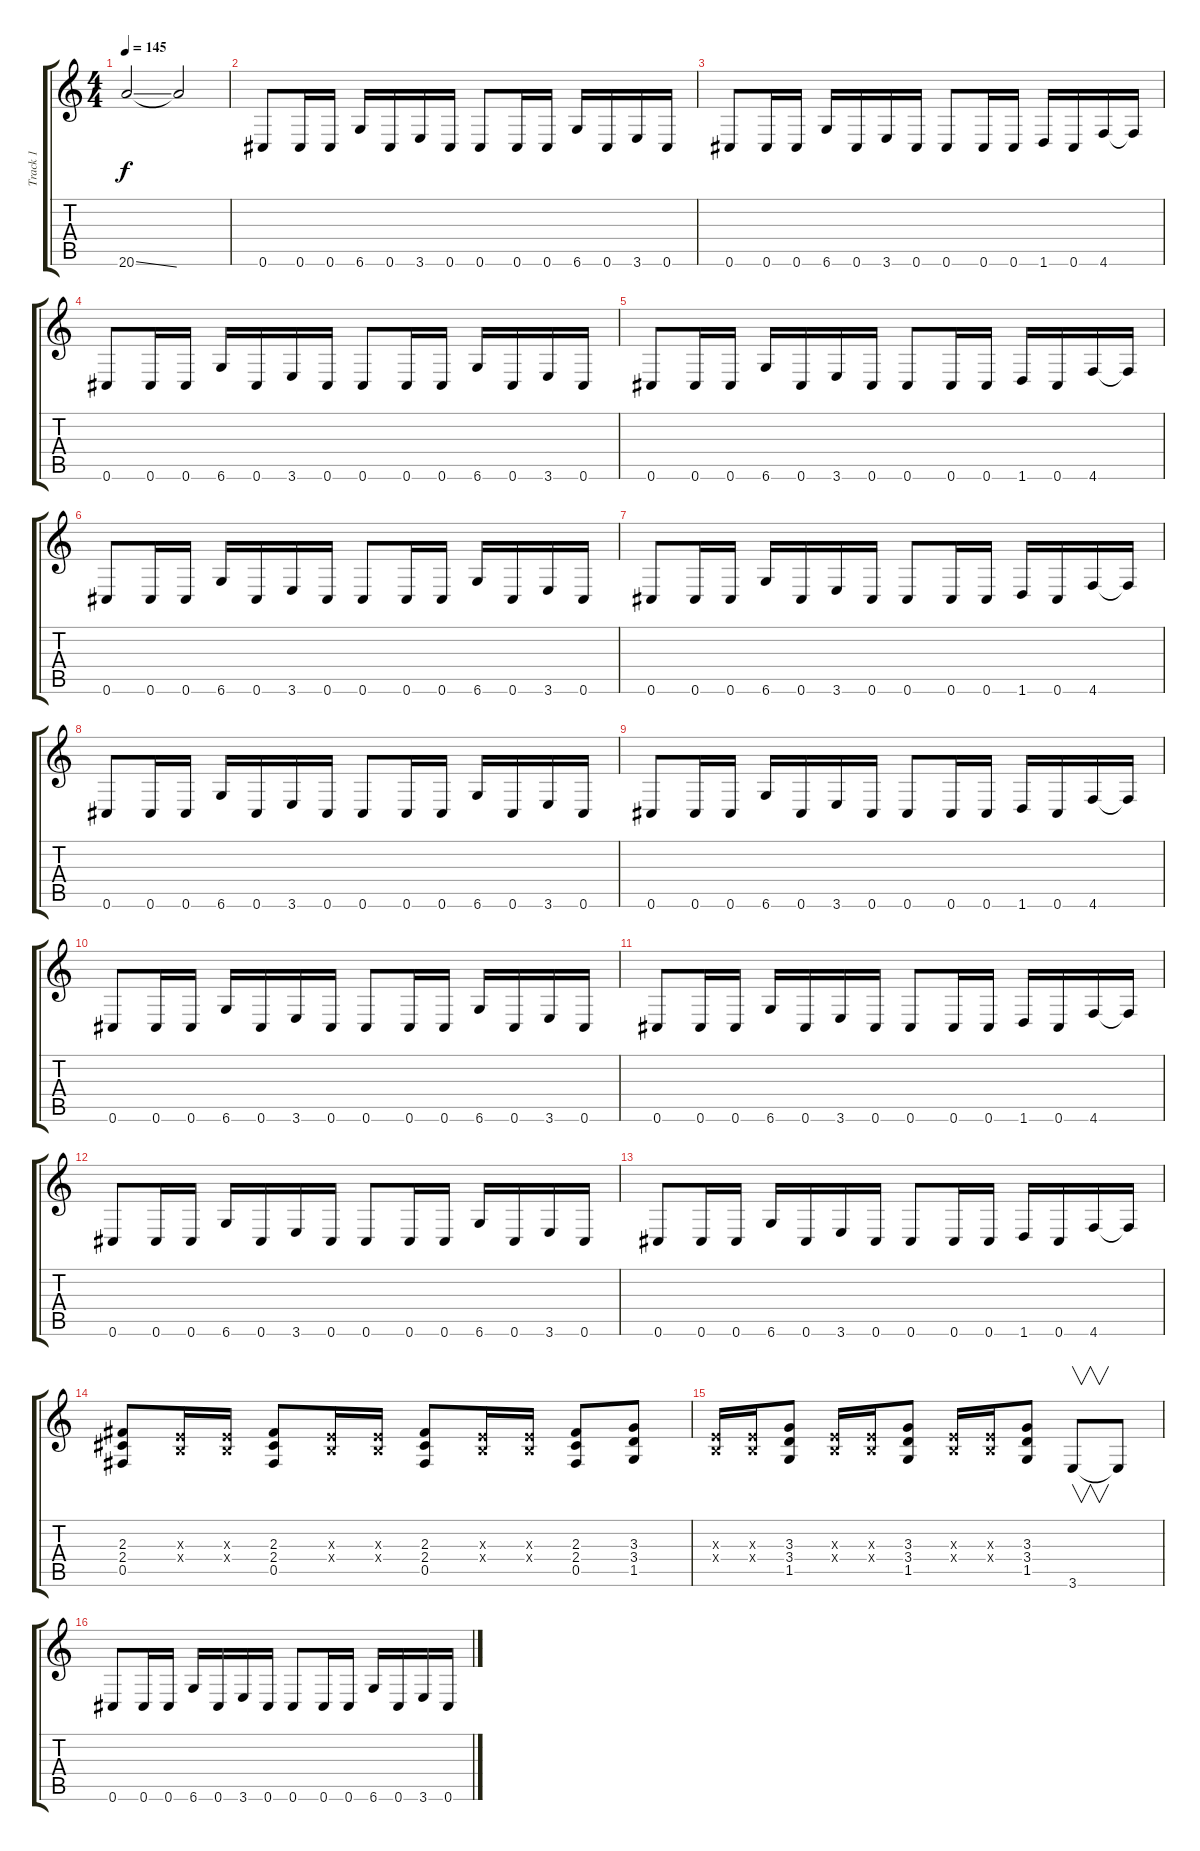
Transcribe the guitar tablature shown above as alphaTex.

\track ("Track 1" "Track 1") {instrument distortionguitar}
\staff {score tabs}
\tuning (Db4 Ab3 E3 B2 Gb2 Db2) {hide}
\ts (4 4)
\tempo 145
\clef g2
\ks c
20.6{ss}.2{dy f instrument distortionguitar} 20.6{t}.2 |
0.6.8 0.6.16 0.6.16 6.6.16 0.6.16 3.6.16 0.6.16 0.6.8 0.6.16 0.6.16 6.6.16 0.6.16 3.6.16 0.6.16 |
0.6.8 0.6.16 0.6.16 6.6.16 0.6.16 3.6.16 0.6.16 0.6.8 0.6.16 0.6.16 1.6.16 0.6.16 4.6.16 4.6{t}.16 |
0.6.8 0.6.16 0.6.16 6.6.16 0.6.16 3.6.16 0.6.16 0.6.8 0.6.16 0.6.16 6.6.16 0.6.16 3.6.16 0.6.16 |
0.6.8 0.6.16 0.6.16 6.6.16 0.6.16 3.6.16 0.6.16 0.6.8 0.6.16 0.6.16 1.6.16 0.6.16 4.6.16 4.6{t}.16 |
0.6.8 0.6.16 0.6.16 6.6.16 0.6.16 3.6.16 0.6.16 0.6.8 0.6.16 0.6.16 6.6.16 0.6.16 3.6.16 0.6.16 |
0.6.8 0.6.16 0.6.16 6.6.16 0.6.16 3.6.16 0.6.16 0.6.8 0.6.16 0.6.16 1.6.16 0.6.16 4.6.16 4.6{t}.16 |
0.6.8 0.6.16 0.6.16 6.6.16 0.6.16 3.6.16 0.6.16 0.6.8 0.6.16 0.6.16 6.6.16 0.6.16 3.6.16 0.6.16 |
0.6.8 0.6.16 0.6.16 6.6.16 0.6.16 3.6.16 0.6.16 0.6.8 0.6.16 0.6.16 1.6.16 0.6.16 4.6.16 4.6{t}.16 |
0.6.8 0.6.16 0.6.16 6.6.16 0.6.16 3.6.16 0.6.16 0.6.8 0.6.16 0.6.16 6.6.16 0.6.16 3.6.16 0.6.16 |
0.6.8 0.6.16 0.6.16 6.6.16 0.6.16 3.6.16 0.6.16 0.6.8 0.6.16 0.6.16 1.6.16 0.6.16 4.6.16 4.6{t}.16 |
0.6.8 0.6.16 0.6.16 6.6.16 0.6.16 3.6.16 0.6.16 0.6.8 0.6.16 0.6.16 6.6.16 0.6.16 3.6.16 0.6.16 |
0.6.8 0.6.16 0.6.16 6.6.16 0.6.16 3.6.16 0.6.16 0.6.8 0.6.16 0.6.16 1.6.16 0.6.16 4.6.16 4.6{t}.16 |
(2.3 2.4 0.5).8 (0.3{x} 0.4{x}).16 (0.3{x} 0.4{x}).16 (2.3 2.4 0.5).8 (0.3{x} 0.4{x}).16 (0.3{x} 0.4{x}).16 (2.3 2.4 0.5).8 (0.3{x} 0.4{x}).16 (0.3{x} 0.4{x}).16 (2.3 2.4 0.5).8 (3.3 3.4 1.5).8 |
(0.3{x} 0.4{x}).16 (0.3{x} 0.4{x}).16 (3.3 3.4 1.5).8 (0.3{x} 0.4{x}).16 (0.3{x} 0.4{x}).16 (3.3 3.4 1.5).8 (0.3{x} 0.4{x}).16 (0.3{x} 0.4{x}).16 (3.3 3.4 1.5).8 3.6.8{v} 3.6{t}.8 |
0.6.8 0.6.16 0.6.16 6.6.16 0.6.16 3.6.16 0.6.16 0.6.8 0.6.16 0.6.16 6.6.16 0.6.16 3.6.16 0.6.16
